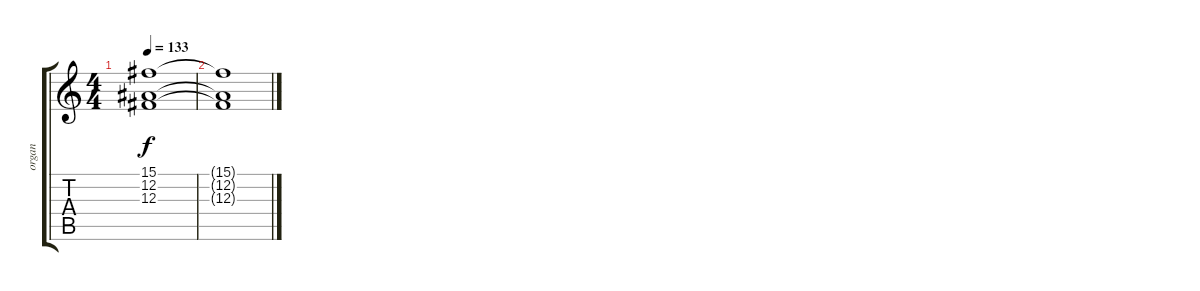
\track ("organ" "organ") {instrument drawbarorgan}
\staff {score tabs}
\tuning (Eb4 Bb3 Gb3 Db3 Ab2 Eb2) {hide}
\ts (4 4)
\tempo 133
\clef g2
\ks c
(15.1{t} 12.2{t} 12.3{t}).1{dy f} |
(15.1{t} 12.2{t} 12.3{t}).1
